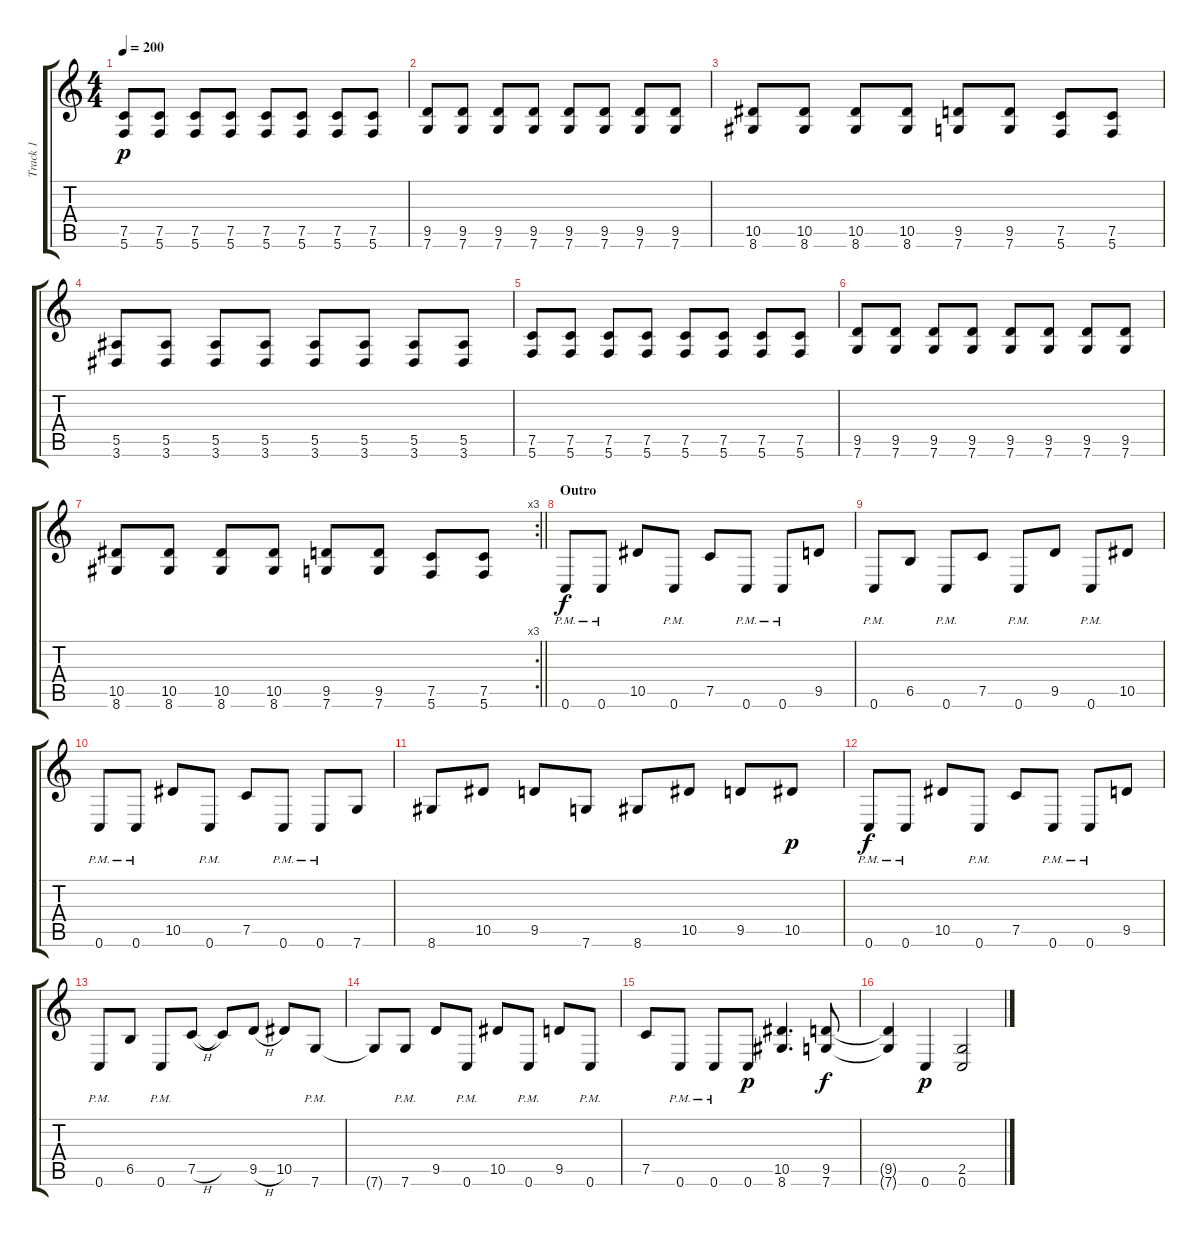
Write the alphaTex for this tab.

\track ("Track 1" "Track 1") {instrument distortionguitar}
\staff {score tabs}
\tuning (C4 G3 Eb3 Bb2 F2 C2) {hide}
\ts (4 4)
\tempo 200
\clef g2
\ks c
(7.5 5.6).8{dy p} (7.5 5.6).8 (7.5 5.6).8 (7.5 5.6).8 (7.5 5.6).8 (7.5 5.6).8 (7.5 5.6).8 (7.5 5.6).8 |
(9.5 7.6).8 (9.5 7.6).8 (9.5 7.6).8 (9.5 7.6).8 (9.5 7.6).8 (9.5 7.6).8 (9.5 7.6).8 (9.5 7.6).8 |
(10.5 8.6).8 (10.5 8.6).8 (10.5 8.6).8 (10.5 8.6).8 (9.5 7.6).8 (9.5 7.6).8 (7.5 5.6).8 (7.5 5.6).8 |
(5.5 3.6).8 (5.5 3.6).8 (5.5 3.6).8 (5.5 3.6).8 (5.5 3.6).8 (5.5 3.6).8 (5.5 3.6).8 (5.5 3.6).8 |
(7.5 5.6).8 (7.5 5.6).8 (7.5 5.6).8 (7.5 5.6).8 (7.5 5.6).8 (7.5 5.6).8 (7.5 5.6).8 (7.5 5.6).8 |
(9.5 7.6).8 (9.5 7.6).8 (9.5 7.6).8 (9.5 7.6).8 (9.5 7.6).8 (9.5 7.6).8 (9.5 7.6).8 (9.5 7.6).8 |
\rc 3
\barLineRight lightlight
(10.5 8.6).8 (10.5 8.6).8 (10.5 8.6).8 (10.5 8.6).8 (9.5 7.6).8 (9.5 7.6).8 (7.5 5.6).8 (7.5 5.6).8 |
\section ("" "Outro")
0.6{pm}.8{dy f} 0.6{pm}.8 10.5.8 0.6{pm}.8 7.5.8 0.6{pm}.8 0.6{pm}.8 9.5.8 |
0.6{pm}.8 6.5.8 0.6{pm}.8 7.5.8 0.6{pm}.8 9.5.8 0.6{pm}.8 10.5.8 |
0.6{pm}.8 0.6{pm}.8 10.5.8 0.6{pm}.8 7.5.8 0.6{pm}.8 0.6{pm}.8 7.6.8 |
8.6.8 10.5.8 9.5.8 7.6.8 8.6.8 10.5.8 9.5.8 10.5.8{dy p} |
0.6{pm}.8{dy f} 0.6{pm}.8 10.5.8 0.6{pm}.8 7.5.8 0.6{pm}.8 0.6{pm}.8 9.5.8 |
0.6{pm}.8 6.5.8 0.6{pm}.8 7.5{h}.8 7.5{t}.8 9.5{h}.8 10.5.8 7.6{pm}.8 |
7.6{t}.8 7.6{pm}.8 9.5.8 0.6{pm}.8 10.5.8 0.6{pm}.8 9.5.8 0.6{pm}.8 |
7.5.8 0.6{pm}.8 0.6{pm}.8 0.6.8{dy p} (10.5 8.6).4{d} (9.5 7.6).8{dy f} |
(9.5{t} 7.6{t}).4 0.6.4{dy p} (2.5 0.6).2
